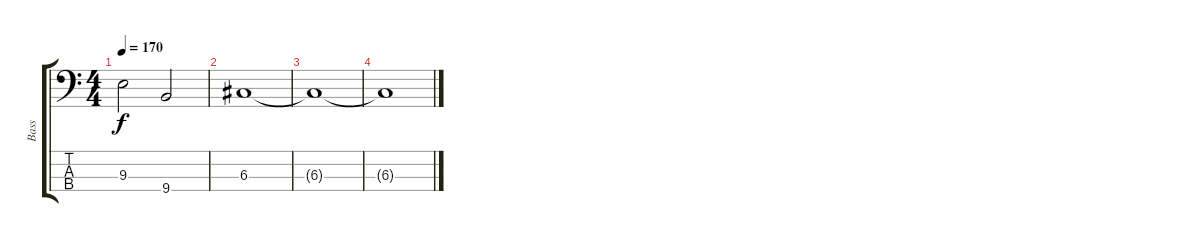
\track ("Bass" "Bass") {instrument electricbasspick}
\staff {score tabs}
\tuning (F2 C2 G1 D1) {hide}
\ts (4 4)
\tempo 170
\clef f4
\ks c
9.3.2{dy f} 9.4.2 |
6.3.1 |
6.3{t}.1 |
6.3{t}.1
